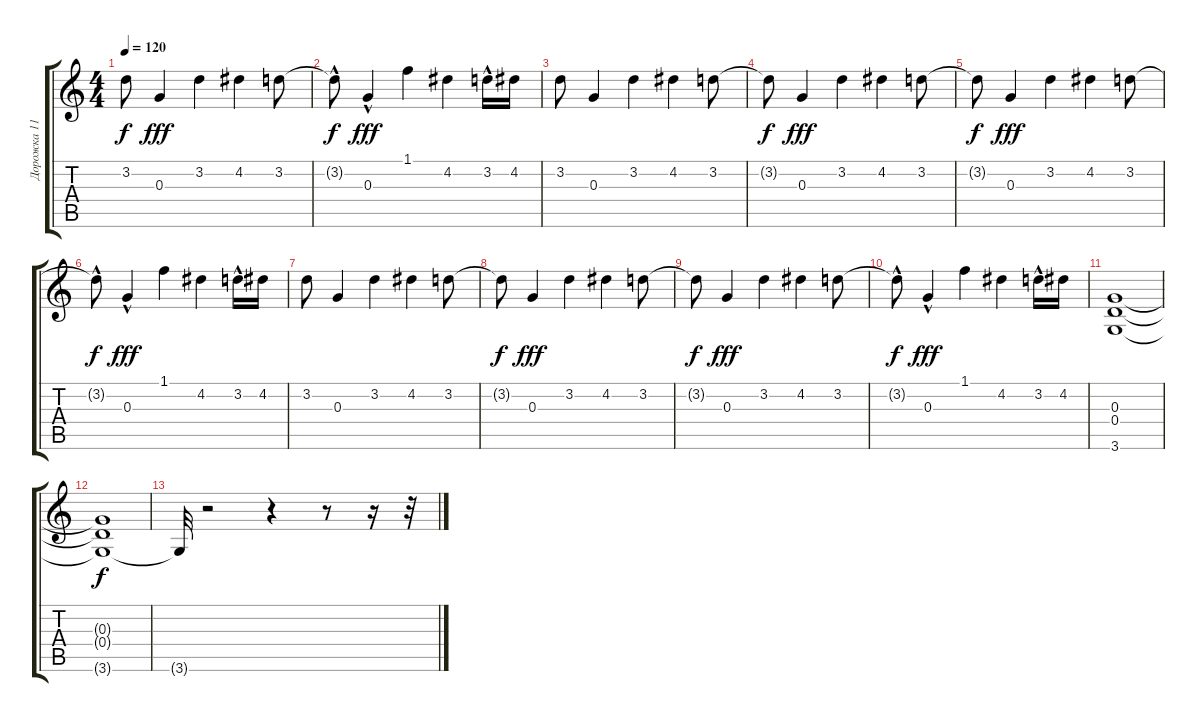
\track ("Дорожка 11" "Дорожка 11") {instrument overdrivenguitar}
\staff {score tabs}
\tuning (E4 B3 G3 D3 A2 E2) {hide}
\ts (4 4)
\tempo 120
\clef g2
\ks c
3.2{t}.8{dy f} 0.3.4{dy fff} 3.2.4 4.2.4 3.2.8 |
3.2{hac t}.8{dy f} 0.3{hac}.4{dy fff} 1.1.4 4.2.4 3.2{hac}.16 4.2.16 |
3.2.8 0.3.4 3.2.4 4.2.4 3.2.8 |
3.2{t}.8{dy f} 0.3.4{dy fff} 3.2.4 4.2.4 3.2.8 |
3.2{t}.8{dy f} 0.3.4{dy fff} 3.2.4 4.2.4 3.2.8 |
3.2{hac t}.8{dy f} 0.3{hac}.4{dy fff} 1.1.4 4.2.4 3.2{hac}.16 4.2.16 |
3.2.8 0.3.4 3.2.4 4.2.4 3.2.8 |
3.2{t}.8{dy f} 0.3.4{dy fff} 3.2.4 4.2.4 3.2.8 |
3.2{t}.8{dy f} 0.3.4{dy fff} 3.2.4 4.2.4 3.2.8 |
3.2{hac t}.8{dy f} 0.3{hac}.4{dy fff} 1.1.4 4.2.4 3.2{hac}.16 4.2.16 |
(0.3 0.4 3.6).1 |
(0.3{t} 0.4{t} 3.6{t}).1{dy f} |
3.6{t}.32 r.2 r.4 r.8 r.16 r.32
